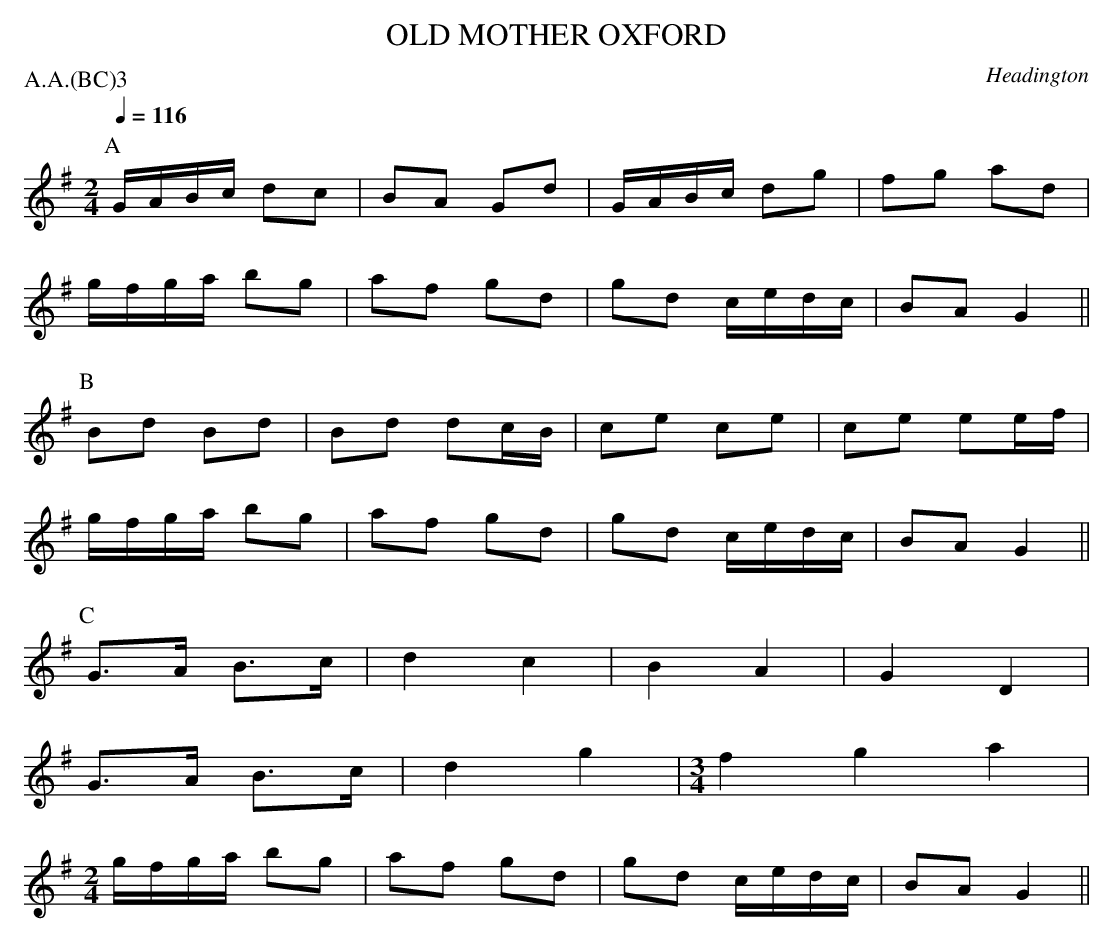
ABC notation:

X:1
T: OLD MOTHER OXFORD
O: Headington
P: A.A.(BC)3
Q: 1/4=116
M: 2/4
L: 1/16
K: G
P: A
  GABc d2c2 | B2A2 G2d2 | GABc d2g2 | f2g2 a2d2 |
  gfga b2g2 | a2f2 g2d2 | g2d2 cedc | B2A2 G4  ||
P: B
  B2d2 B2d2 | B2d2 d2cB | c2e2 c2e2 | c2e2 e2ef |
  gfga b2g2 | a2f2 g2d2 | g2d2 cedc | B2A2 G4  ||
P: C
  G3A B3c | d4 c4 | B4 A4 | G4 D4 |
  G3A B3c | d4 g4 |[M:3/4]f4 g4 a4 |
[M:2/4]\
  gfga b2g2 | a2f2 g2d2 | g2d2 cedc | B2A2 G4  ||
